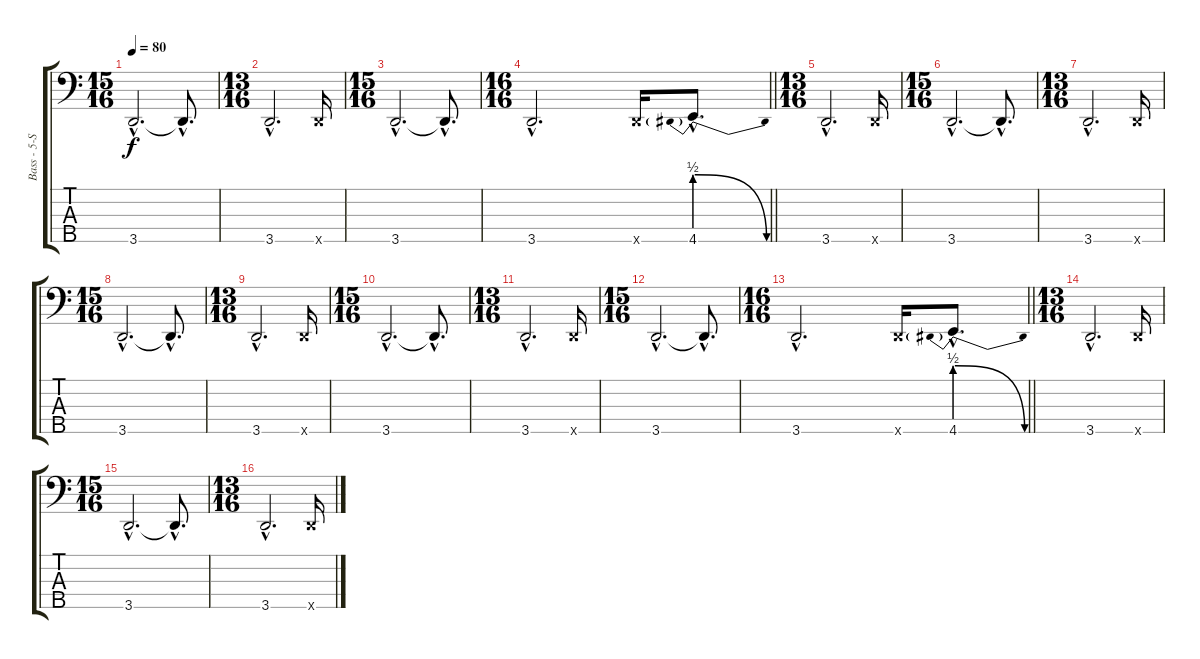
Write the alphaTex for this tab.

\track ("Bass - 5-String B Standard" "Bass - 5-S") {instrument electricbassfinger}
\staff {score tabs}
\tuning (G2 D2 A1 E1 B0) {hide}
\ts (15 16)
\tempo 80
\clef f4
\ks c
3.5{hac}.2{d dy f} 3.5{hac t}.8{d} |
\ts (13 16)
3.5{hac}.2{d} 3.5{x}.16 |
\ts (15 16)
3.5{hac}.2{d} 3.5{hac t}.8{d} |
\ts (16 16)
\barLineRight lightlight
3.5{hac}.2{d} 3.5{x}.16 4.5{be (prebendrelease 0 2 60 0) hac}.8{d} |
\ts (13 16)
\section ("" "")
3.5{hac}.2{d} 3.5{x}.16 |
\ts (15 16)
3.5{hac}.2{d} 3.5{hac t}.8{d} |
\ts (13 16)
3.5{hac}.2{d} 3.5{x}.16 |
\ts (15 16)
3.5{hac}.2{d} 3.5{hac t}.8{d} |
\ts (13 16)
3.5{hac}.2{d} 3.5{x}.16 |
\ts (15 16)
3.5{hac}.2{d} 3.5{hac t}.8{d} |
\ts (13 16)
3.5{hac}.2{d} 3.5{x}.16 |
\ts (15 16)
3.5{hac}.2{d} 3.5{hac t}.8{d} |
\ts (16 16)
\barLineRight lightlight
3.5{hac}.2{d} 3.5{x}.16 4.5{be (prebendrelease 0 2 60 0) hac}.8{d} |
\ts (13 16)
\section ("" "")
3.5{hac}.2{d} 3.5{x}.16 |
\ts (15 16)
3.5{hac}.2{d} 3.5{hac t}.8{d} |
\ts (13 16)
3.5{hac}.2{d} 3.5{x}.16
